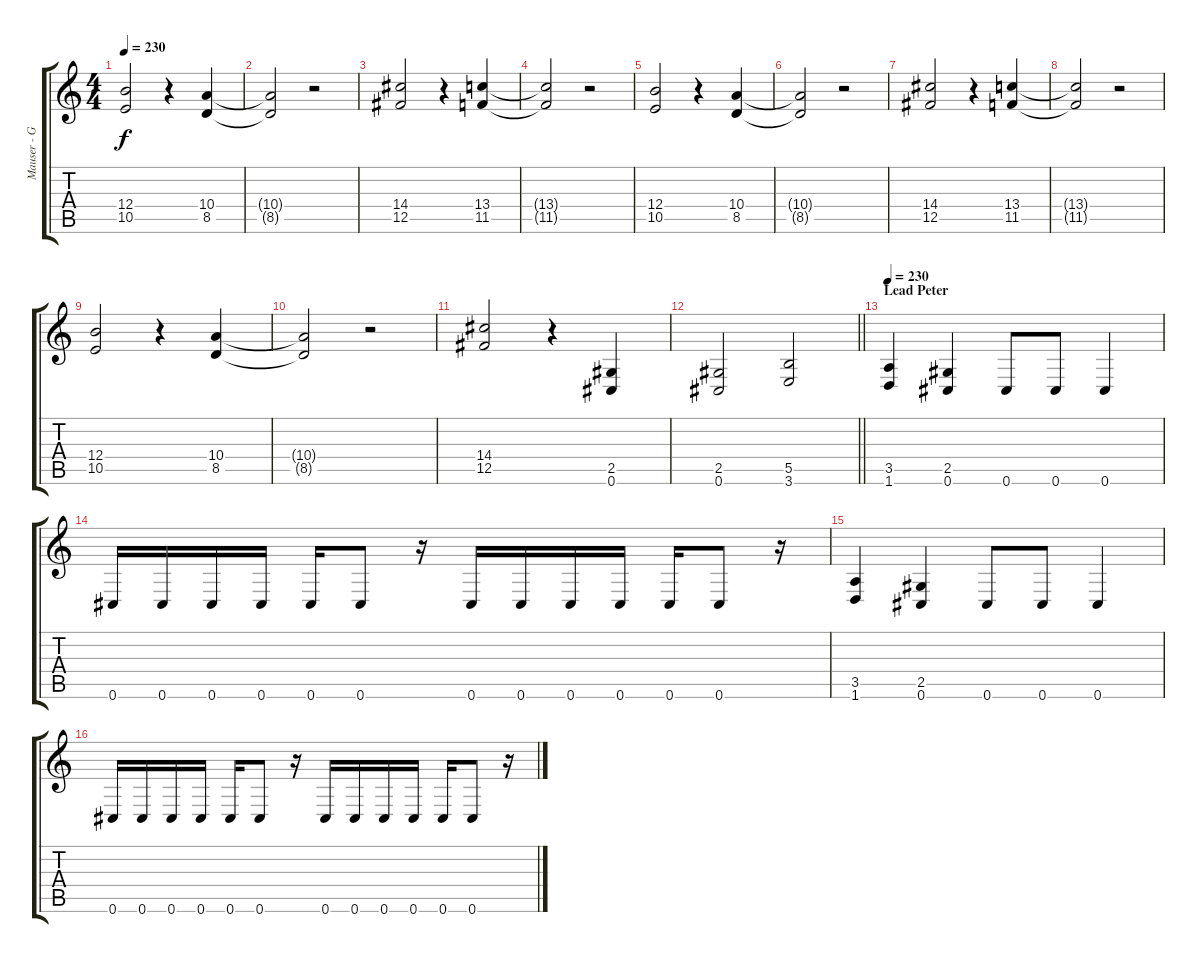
\track ("Mauser - Guitar" "Mauser - G") {instrument overdrivenguitar}
\staff {score tabs}
\tuning (Db4 Ab3 E3 B2 Gb2 Db2) {hide}
\ts (4 4)
\tempo 230
\clef g2
\ks c
(12.4 10.5).2{dy f} r.4 (10.4 8.5).4 |
(10.4{t} 8.5{t}).2 r.2 |
(14.4 12.5).2 r.4 (13.4 11.5).4 |
(13.4{t} 11.5{t}).2 r.2 |
(12.4 10.5).2 r.4 (10.4 8.5).4 |
(10.4{t} 8.5{t}).2 r.2 |
(14.4 12.5).2 r.4 (13.4 11.5).4 |
(13.4{t} 11.5{t}).2 r.2 |
(12.4 10.5).2 r.4 (10.4 8.5).4 |
(10.4{t} 8.5{t}).2 r.2 |
(14.4 12.5).2 r.4 (2.5 0.6).4 |
\barLineRight lightlight
(2.5 0.6).2 (5.5 3.6).2 |
\section ("" "Lead Peter")
\tempo 230
(3.5 1.6).4 (2.5 0.6).4 0.6.8 0.6.8 0.6.4 |
0.6.16 0.6.16 0.6.16 0.6.16 0.6.16 0.6.8 r.16 0.6.16 0.6.16 0.6.16 0.6.16 0.6.16 0.6.8 r.16 |
(3.5 1.6).4 (2.5 0.6).4 0.6.8 0.6.8 0.6.4 |
0.6.16 0.6.16 0.6.16 0.6.16 0.6.16 0.6.8 r.16 0.6.16 0.6.16 0.6.16 0.6.16 0.6.16 0.6.8 r.16
